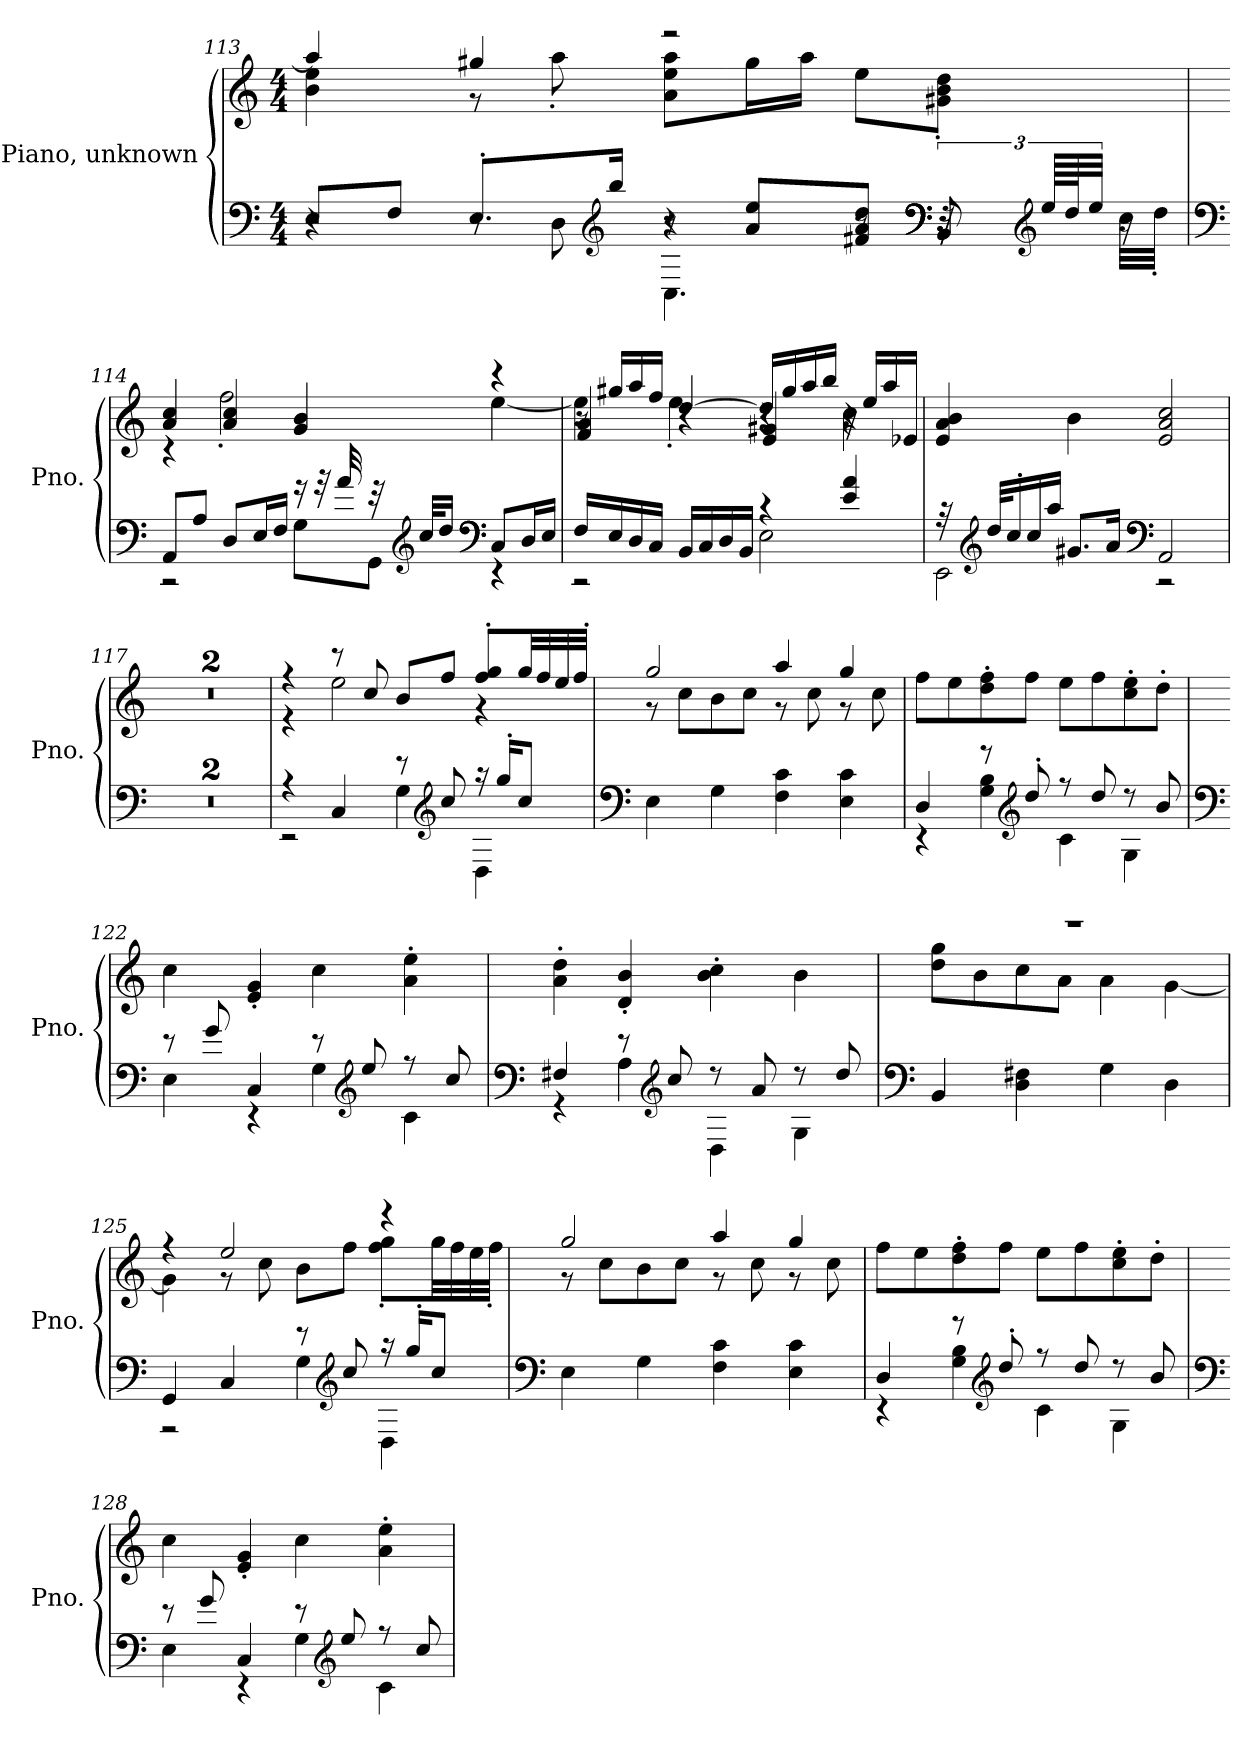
**kern	**kern
*part1	*part1
*staff2	*staff1
*I"Piano, unknown	*
*I'Pno.	*
*clefF4	*clefG2
*k[]	*k[]
*M4/4	*M4/4
=113	=113
*^	*^
*	*^	*	*
8E/L	4r	2r	4aa/]	4b\ 4ee\
8F/J	.	.	.	.
8.E'/L	8r	.	4gg#X/	8r
.	8D\	.	.	8aa'\
*clefG2	*	*	*	*
16bb/Jk	.	.	.	.
8r	4.C\	4r	2r	8a\ 8ee\ 8aa\L
8a/ 8ee/L	.	.	.	16gg#\L
.	.	.	.	16aa\JJ
8f#X/ 8a/ 8dd/J	.	8r	.	8ee\L
*clefF4	*	*	*	*
48r	16r	8BB/	.	8g#X\' 8b\' 8dd\'J
*clefG2	*	*	*	*
96ee/LLLL	.	.	.	.
96dd/J	.	.	.	.
48ee/JJJ	.	.	.	.
16r	32cc\LLL	.	.	.
.	32dd'\JJJ	.	.	.
*v	*v	*v	*	*
!!LO:LB:g=z	!!
=114	=114	=114
*clefF4	*	*
*^	*	*
8AA/L	2r	4a/ 4cc/	4r
8A/J	.	.	.
8D/L	.	4a/ 4cc/	2ff'\
16E/L	.	.	.
16F/JJ	.	.	.
16r	8G\L	4g/ 4b/	.
32r	.	.	.
32a/	.	.	.
32r	8GG\J	.	.
*clefG2	*	*	*
32cc/KLL	.	.	.
16dd/JJ	.	.	.
*clefF4	*	*	*
8C/L	4r	4r	[4ee\
16D/L	.	.	.
16E/JJ	.	.	.
=115	=115	=115	=115
*	*	*	*^
16F/LL	2r	16r	4ee\]	4f/ 4a/
16E/	.	16gg#X/LL	.	.
16D/	.	16aa/	.	.
16C/JJ	.	16ff/JJ	.	.
16BB/LL	.	[4dd/	4ee'\	4r
16C/	.	.	.	.
16D/	.	.	.	.
16BB/JJ	.	.	.	.
4r	2E\	16dd/LL]	4r	4e/ 4g#X/
.	.	16gg#/	.	.
.	.	16aa/	.	.
.	.	16bb/JJ	.	.
4e/ 4a/	.	16r	4cc\	4r
.	.	16ee/LL	.	.
.	.	16aa/	.	.
.	.	16e-X/JJ	.	.
*	*	*v	*v	*v
!!LO:LB:g=z
=116	=116	=116
32r	2EE\	4e/ 4a/ 4b/
*clefG2	*	*
32dd/KLL	.	.
16cc'/	.	.
16cc/	.	.
16aa/JJ	.	.
8.g#X/L	.	4b\
16a/Jk	.	.
*clefF4	*	*
2AA/	2r	2e/ 2a/ 2cc/
*v	*v	*
=117	=117
1r	1r
=118	=118
1r	1r
=119	=119
*^	*^
4r	2r	4r	4r
4C/	.	8r	2ee\
.	.	8cc/	.
8r	4G\	8b/L	.
*clefG2	*	*	*
8cc/	.	8ff/J	.
16r	4D\	8ff/' 8gg/'L	4r
16gg'/KL	.	.	.
8cc/J	.	32gg/LL	.
.	.	32ff/	.
.	.	32ee/	.
.	.	32ff'/JJJ	.
*v	*v	*	*
=120	=120	=120
*clefF4	*	*
4E\	2gg/	8r
.	.	8cc\L
4G\	.	8b\
.	.	8cc\J
4F\ 4c\	4aa/	8r
.	.	8cc\
4E\ 4c\	4gg/	8r
.	.	8cc\
*	*v	*v
!!LO:LB:g=z
=121	=121
*^	*
4D/	4r	8ff\L
.	.	8ee\
8r	4G\ 4B\	8dd\' 8ff\'
*clefG2	*	*
8dd'/	.	8ff\J
8r	4c\	8ee\L
8dd/	.	8ff\
8r	4G\	8cc\' 8ee\'
8b/	.	8dd'\J
=122	=122	=122
*clefF4	*	*
8r	4E\	4cc\
8g/	.	.
4C/	4r	4e/' 4g/'
8r	4G\	4cc\
*clefG2	*	*
8ee/	.	.
8r	4c\	4a\' 4ee\'
8cc/	.	.
=123	=123	=123
*clefF4	*	*
4F#X/	4r	4a\' 4dd\'
8r	4A\	4d/' 4b/'
*clefG2	*	*
8cc/	.	.
8r	4D\	4b\' 4cc\'
8a/	.	.
8r	4G\	4b\
8dd/	.	.
*v	*v	*
=124	=124
*clefF4	*
*	*^
4BB/	1r	8dd\ 8gg\L
.	.	8b\
4D\ 4F#X\	.	8cc\
.	.	8a\J
4G\	.	4a\
4D\	.	[4g\
!!LO:LB:g=z	!!
=125	=125	=125
*^	*	*
4GG/	2r	4r	4g\]
4C/	.	2ee/	8r
.	.	.	8cc\
8r	4G\	.	8b\L
*clefG2	*	*	*
8cc/	.	.	8ff\J
16r	4D\	4r	8ff\' 8gg\'L
16gg'/KL	.	.	.
8cc/J	.	.	32gg\LL
.	.	.	32ff\
.	.	.	32ee\
.	.	.	32ff'\JJJ
*v	*v	*	*
=126	=126	=126
*clefF4	*	*
4E\	2gg/	8r
.	.	8cc\L
4G\	.	8b\
.	.	8cc\J
4F\ 4c\	4aa/	8r
.	.	8cc\
4E\ 4c\	4gg/	8r
.	.	8cc\
*	*v	*v
=127	=127
*^	*
4D/	4r	8ff\L
.	.	8ee\
8r	4G\ 4B\	8dd\' 8ff\'
*clefG2	*	*
8dd'/	.	8ff\J
8r	4c\	8ee\L
8dd/	.	8ff\
8r	4G\	8cc\' 8ee\'
8b/	.	8dd'\J
!!LO:PB:g=z
=128	=128	=128
*clefF4	*	*
8r	4E\	4cc\
8g/	.	.
4C/	4r	4e/' 4g/'
8r	4G\	4cc\
*clefG2	*	*
8ee/	.	.
8r	4c\	4a\' 4ee\'
8cc/	.	.
*v	*v	*
=	=
*-	*-
